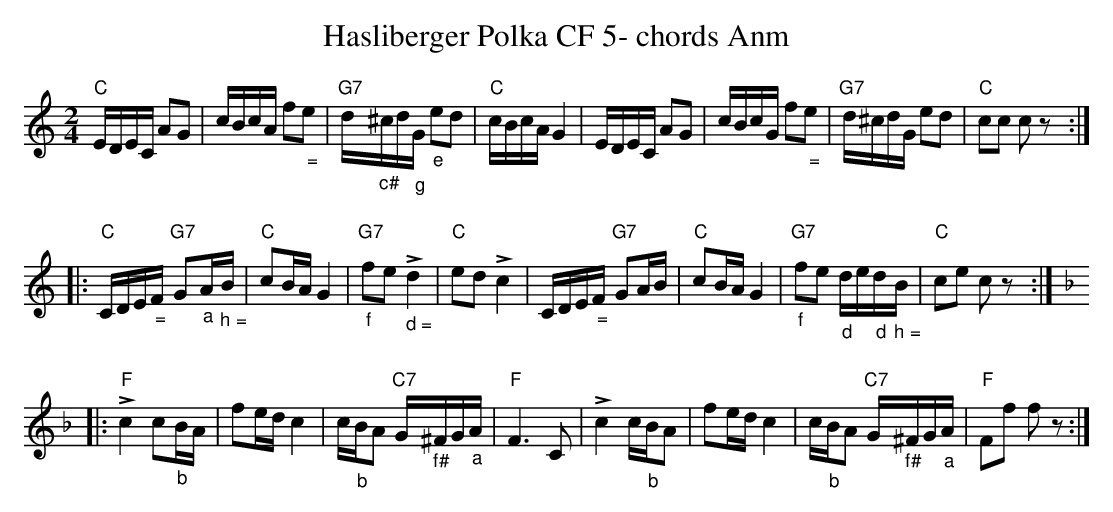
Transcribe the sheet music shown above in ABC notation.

X:1
T:Hasliberger Polka CF 5- chords Anm
M:2/4
L:1/16
K:Cmaj%%MIDI gchordon
"C"EDEC A2G2 | cBcA f2"_ ="e2 | "G7"d"_c#"^cd"_g"G "_e"e2d2 | "C"cBcA G4 | EDEC A2G2 | cBcG f2"_ ="e2 | "G7"d^cdG e2d2 | "C"c2c2 c2z2 ::
"" "C"CDE"_ ="F "G7"G2"_a"A"_ h ="B | "C"c2BAG4 | "G7""_f"f2e2 !>!"_ d ="d4 | "C"e2d2 !>!c4 | CDE"_ ="F "G7"G2AB | "C"c2BA G4 | "G7""_f"f2e2 "_d"de"_d"d"_ h ="B | "C"c2e2 c2z2 :: [K:Fmaj]
"" "F"!>!c4 c2"_b"BA | f2ed c4 | c"_b"BA2 "C7"G"_f#"^FG"_a"A | "F"F6C2 | !>!c4 c"_b"BA2 | f2ed c4 | c"_b"BA2 "C7"G"_f#"^FG"_a"A | "F"F2f2 f2z2 :|
